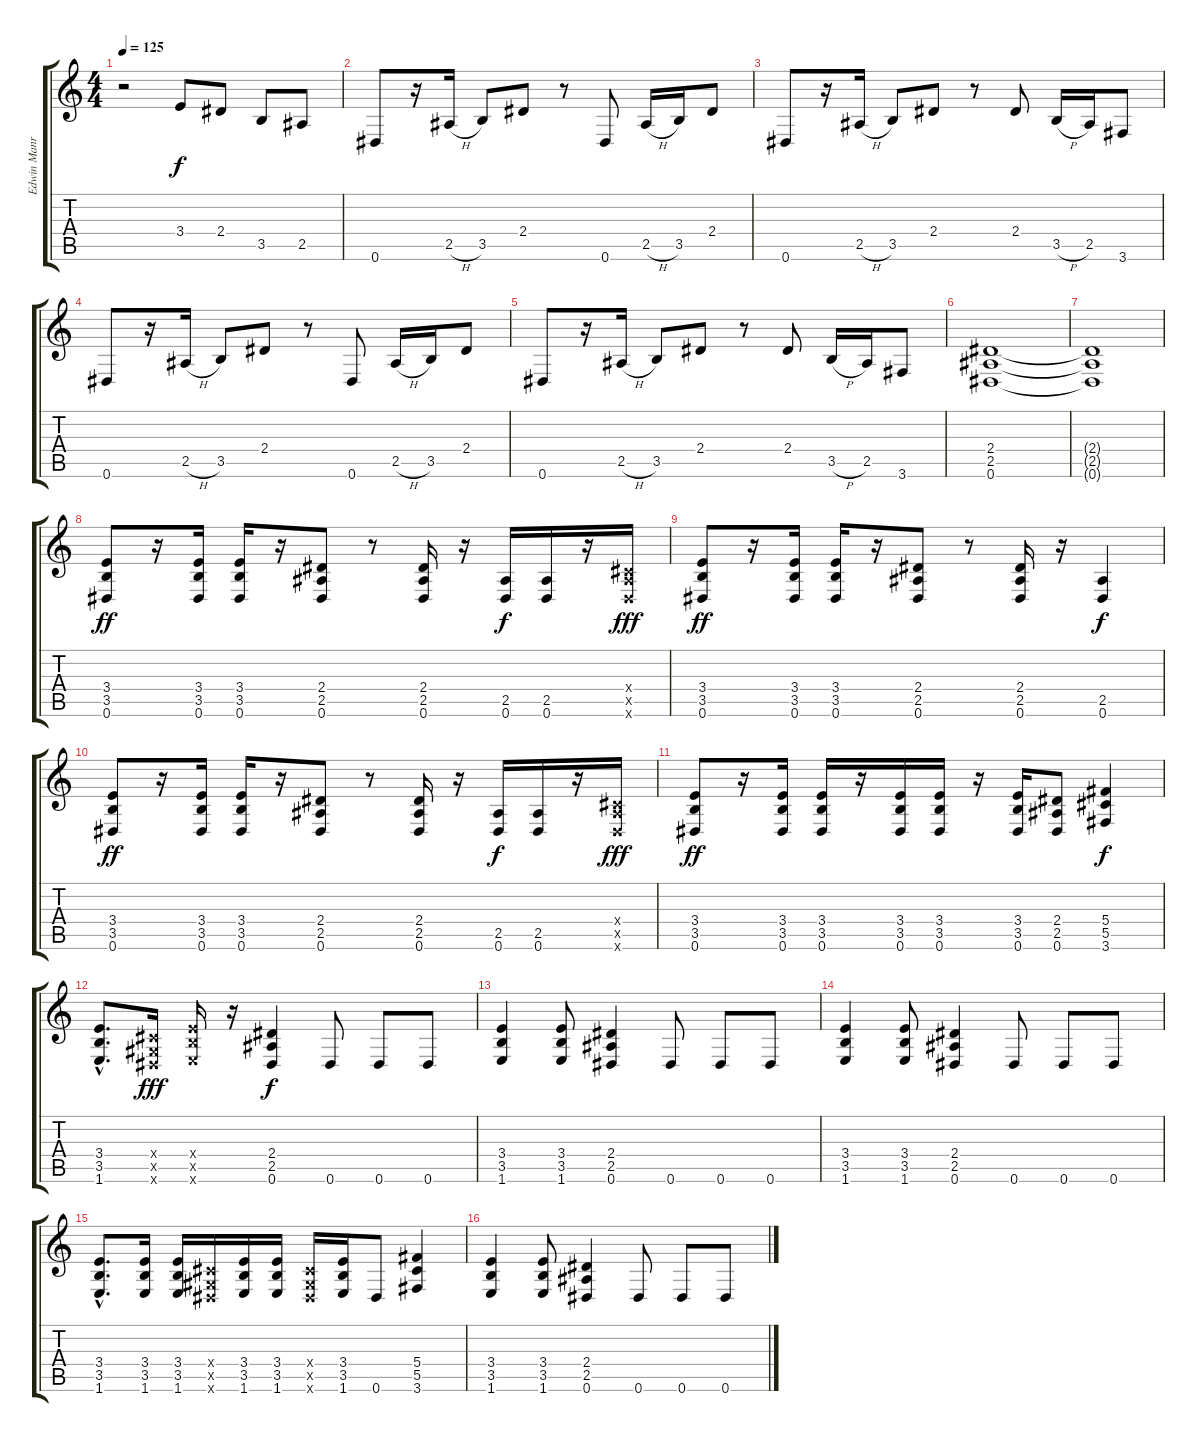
\track ("Edwin Manrique" "Edwin Manr") {instrument distortionguitar}
\staff {score tabs}
\tuning (Eb4 Bb3 Gb3 Db3 Ab2 Eb2) {hide}
\ts (4 4)
\tempo 125
\clef g2
\ks c
r.2{dy f instrument distortionguitar} 3.4.8 2.4.8 3.5.8 2.5.8 |
0.6.8 r.16 2.5{h}.16 3.5.8 2.4.8 r.8 0.6.8 2.5{h}.16 3.5.16 2.4.8 |
0.6.8 r.16 2.5{h}.16 3.5.8 2.4.8 r.8 2.4.8 3.5{h}.16 2.5.16 3.6.8 |
0.6.8 r.16 2.5{h}.16 3.5.8 2.4.8 r.8 0.6.8 2.5{h}.16 3.5.16 2.4.8 |
0.6.8 r.16 2.5{h}.16 3.5.8 2.4.8 r.8 2.4.8 3.5{h}.16 2.5.16 3.6.8 |
(2.4 2.5 0.6).1 |
(2.4{t} 2.5{t} 0.6{t}).1 |
(3.4 3.5 0.6).8{dy ff} r.16 (3.4 3.5 0.6).16 (3.4 3.5 0.6).16 r.16 (2.4 2.5 0.6).8 r.8 (2.4 2.5 0.6).16 r.16 (2.5 0.6).16{dy f} (2.5 0.6).16 r.16 (0.4{x} 2.5{x} 0.6{x}).16{dy fff} |
(3.4 3.5 0.6).8{dy ff} r.16 (3.4 3.5 0.6).16 (3.4 3.5 0.6).16 r.16 (2.4 2.5 0.6).8 r.8 (2.4 2.5 0.6).16 r.16 (2.5 0.6).4{dy f} |
(3.4 3.5 0.6).8{dy ff} r.16 (3.4 3.5 0.6).16 (3.4 3.5 0.6).16 r.16 (2.4 2.5 0.6).8 r.8 (2.4 2.5 0.6).16 r.16 (2.5 0.6).16{dy f} (2.5 0.6).16 r.16 (0.4{x} 2.5{x} 0.6{x}).16{dy fff} |
(3.4 3.5 0.6).8{dy ff} r.16 (3.4 3.5 0.6).16 (3.4 3.5 0.6).16 r.16 (3.4 3.5 0.6).16 (3.4 3.5 0.6).16 r.16 (3.4 3.5 0.6).16 (2.4 2.5 0.6).8 (5.4 5.5 3.6).4{dy f} |
(3.4{hac} 3.5{hac} 1.6{hac}).8{d} (0.4{x} 0.5{x} 0.6{x}).16{dy fff} (3.4{x} 3.5{x} 1.6{x}).16 r.16 (2.4 2.5 0.6).4{dy f} 0.6.8 0.6.8 0.6.8 |
(3.4 3.5 1.6).4 (3.4 3.5 1.6).8 (2.4 2.5 0.6).4 0.6.8 0.6.8 0.6.8 |
(3.4 3.5 1.6).4 (3.4 3.5 1.6).8 (2.4 2.5 0.6).4 0.6.8 0.6.8 0.6.8 |
(3.4{hac} 3.5{hac} 1.6{hac}).8{d} (3.4 3.5 1.6).16 (3.4 3.5 1.6).16 (0.4{x} 0.5{x} 0.6{x}).16 (3.4 3.5 1.6).16 (3.4 3.5 1.6).16 (0.4{x} 0.5{x} 0.6{x}).16 (3.4 3.5 1.6).16 0.6.8 (5.4 5.5 3.6).4 |
(3.4 3.5 1.6).4 (3.4 3.5 1.6).8 (2.4 2.5 0.6).4 0.6.8 0.6.8 0.6.8
